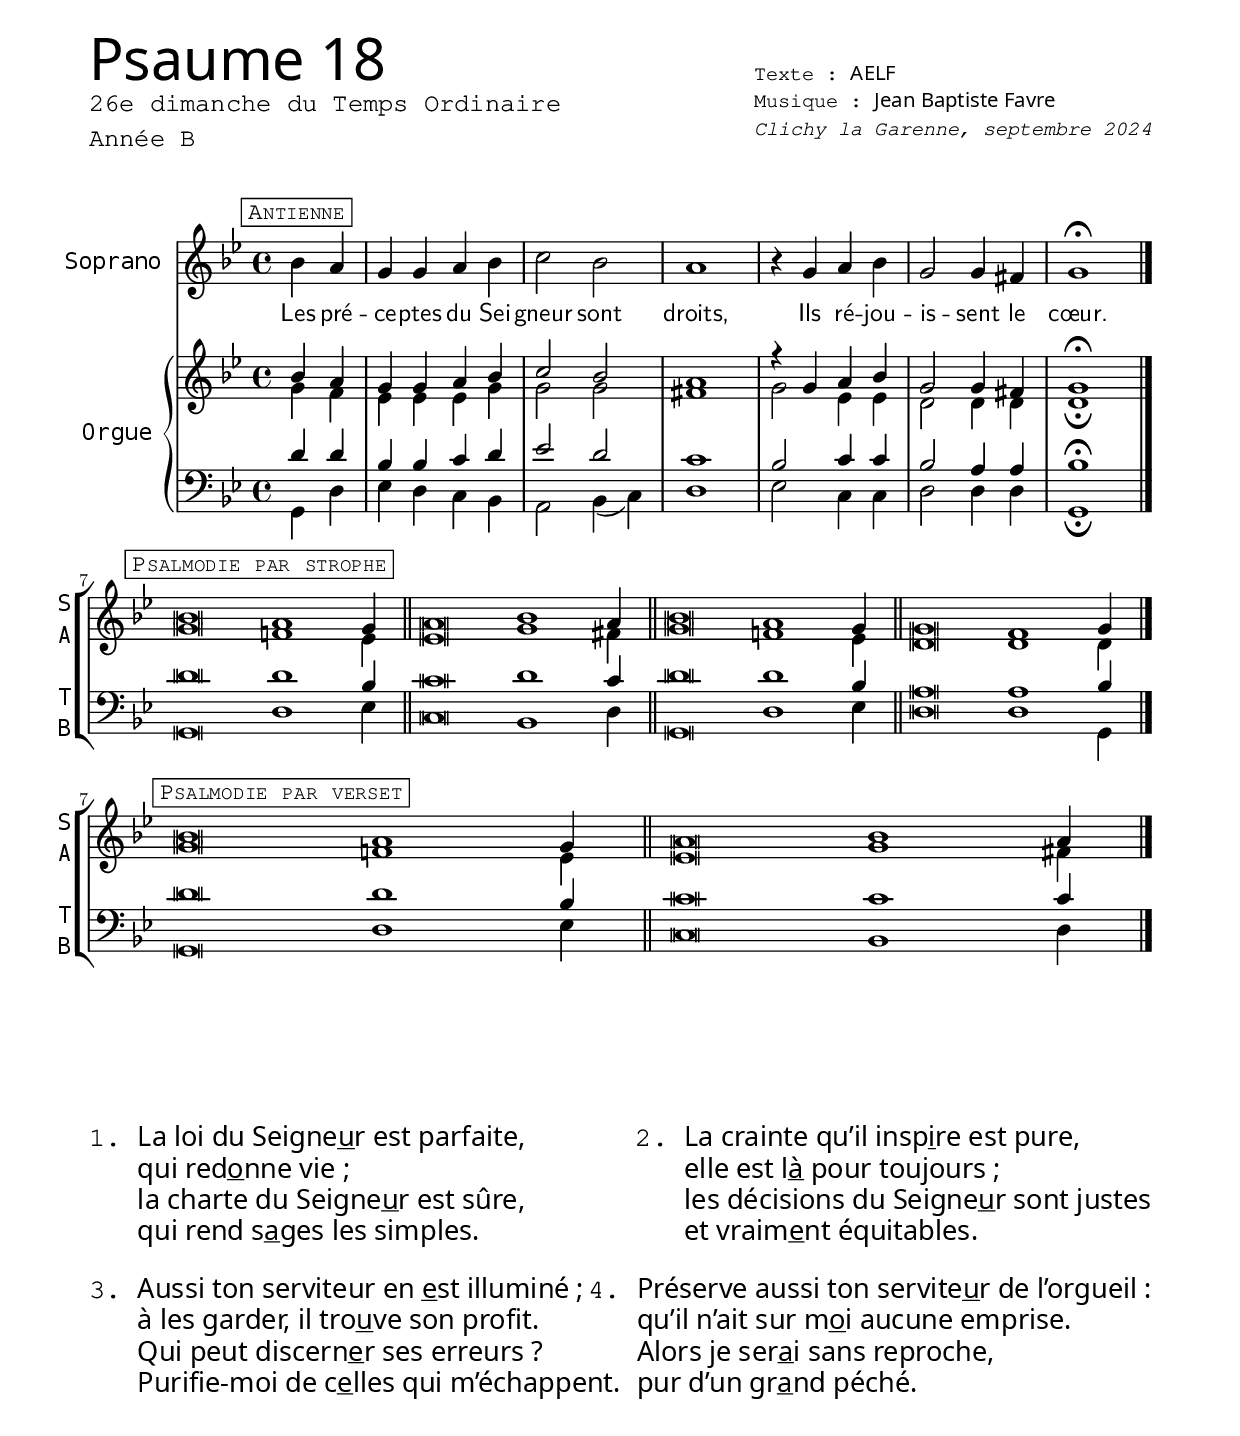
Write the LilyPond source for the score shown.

\version "2.18.2"
\language "english"
\include "../libs/commonFunctions.ily"

tempoVerseRallentando = {
  \set Score.tempoHideNote = ##t
  \tempo 4=60
}
tempoVerseAcelerando = {
  \set Score.tempoHideNote = ##t
  \tempo 2=120
}

scoreHeader = \header {
  title = "Psaume 18"
  subtitle = \markup { \column { "26e dimanche du Temps Ordinaire" "Année B" } }
  composer = "Jean Baptiste Favre"
  poet = "AELF"
  date = "Clichy la Garenne, septembre 2024"
}

global = {
  \time 4/4
  \key g \minor
}

%%%%%%%%%%%%%%%%%%%%%%%%%%%%%%
%%%%%%%%%% Antiphon %%%%%%%%%%
%%%%%%%%%%%%%%%%%%%%%%%%%%%%%%
antiphonMusicSoprano = \relative c'' {
   bf4 a g g a bf c2 bf a1
   r4 g4 a bf g2 g4 fs g1
  }

antiphonMusicAlto = \relative c'' {
  g4 f ef ef ef g g2 g fs1
  g2 ef4 ef  d2 d4 d d1
  }

antiphonMusicTenor =  \relative c' {
  d4 d bf bf c4 d ef2 d c1
  bf2 c4 c bf2 a4 a bf1
  }

antiphonMusicBass =  \relative c {
  g4 d' ef d c bf a2 bf4 (c) d1
  ef2 c4 c d2 d4 d g,1
  }

antiphonRythm = {
    \markCustom "Antienne"
    \partial 2 s2
    s1*6  \bar "|." \break
  }

antiphonLyrics = \lyricmode {
  Les pré -- ce -- ptes du Sei -- gneur sont droits,
  Ils ré -- jou -- is -- sent le cœur.
  }

antiphonLyricsSoprano = \antiphonLyrics
antiphonLyricsAlto = \antiphonLyrics
antiphonLyricsTenor = \antiphonLyrics
antiphonLyricsBass = \antiphonLyrics

%%%%%%%%%%%%%%%%%%%%%%%%%%%%%%%%%%%%%%%%%%%%%%
%%%%%%%%%%          Verses          %%%%%%%%%%
%%%%%%%%%%%%%%%%%%%%%%%%%%%%%%%%%%%%%%%%%%%%%%

% quand on a fini de rentrer la musique partout, on peut préciser
% (chez les Soprano uniquement!) les paramètres de tempo MIDI
% en utilisant \tAcce et \tRall

verseStropheRythm = {
  \accidentalStyle forget
  \once \override Score.RehearsalMark.break-align-symbols = #'(clef)
  \markCustom "Psalmodie par strophe" \cadenzaOn
  \tempoVerseAcelerando s\breve s1 \tempoVerseRallentando s4 \bar "||"
  \tempoVerseAcelerando s\breve s1 \tempoVerseRallentando s4 \bar "||"
  \tempoVerseAcelerando s\breve s1 \tempoVerseRallentando s4 \bar "||"
  \tempoVerseAcelerando s\breve s1 \tempoVerseRallentando s4 \bar "|." \break
  \markCustom "Psalmodie par verset"
  \tempoVerseAcelerando s\breve s1 \tempoVerseRallentando s4 \bar "||"
  \tempoVerseAcelerando s\breve s1 \tempoVerseRallentando s4 \bar "|." \break
}

verseStropheMusicSoprano = \relative c'' {
  bf\breve a1 g4
  a\breve bf1 a4
  bf\breve a1 g4
  g\breve f1 g4

  bf\breve a1 g4
  a\breve bf1 a4
  }

verseStropheMusicAlto = \relative c'' {
  g\breve f!1 ef4
  ef\breve g1 fs4
  g\breve f1 ef4
  d\breve d1 d4

  g\breve f!1 ef4
  ef\breve g1 fs4
  }

verseStropheMusicTenor = \relative c' {
  d\breve d1 bf4
  c\breve d1 c4
  d\breve d1 bf4
  a\breve a1 bf4

  d\breve d1 bf4
  c\breve c1 c4
  }

verseStropheMusicBass = \relative c {
  g\breve d'1 ef4
  c\breve bf1 d4
  g,\breve d'1 ef4
  d\breve d1 g,4

  g\breve d'1 ef4
  c\breve bf1 d4
  }

verseLyrics = \markuplist {
  \vspace #5
  \override #'(font-family . sans)
  \override #'(font-size . 1.5)
  \column {
    \fill-line {
      \left-column{
        \concat { \typewriter "1. " "La loi du Seigne" \underline u "r est parfaite,"}
        \concat { \typewriter "   " "qui red" \underline o "nne vie&nbsp;;"}
        \concat { \typewriter "   " "la charte du Seigne" \underline u "r est sûre,"}
        \concat { \typewriter "   " "qui rend s" \underline a "ges les simples."}
      }
      \hspace #1
      \left-column{
        \concat { \typewriter "2. " "La crainte qu’il insp" \underline i "re est pure,"}
        \concat { \typewriter "   " "elle est l" \underline à " pour toujours&nbsp;;"}
        \concat { \typewriter "   " "les décisions du Seigne" \underline u "r sont justes"}
        \concat { \typewriter "   " "et vraim" \underline e "nt équitables."}
      }
    }
    \vspace #1
    \fill-line{
      \left-column {
        \concat { \typewriter "3. " "Aussi ton serviteur en " \underline e "st illuminé&nbsp;;"}
        \concat { \typewriter "   " "à les garder, il tro" \underline u "ve son profit."}
        \concat { \typewriter "   " "Qui peut discern" \underline e "r ses erreurs&nbsp;?"}
        \concat { \typewriter "   " "Purifie-moi de c" \underline e "lles qui m’échappent."}
      }
      \hspace #1
      \left-column{
        \concat { \typewriter "4. " "Préserve aussi ton servite" \underline u "r de l’orgueil&nbsp;:"}
        \concat { \typewriter "   " "qu’il n’ait sur m" \underline o "i aucune emprise."}
        \concat { \typewriter "   " "Alors je ser" \underline a "i sans reproche,"}
        \concat { \typewriter "   " "pur d’un gr" \underline a "nd péché."}

      }
    }
  }
}

%%%%%%%%%%%%%%%%%%%%%%%%%%%%%%%%%%%%%%%%%%%%%%%%%%%%%%%%%%%%%%%%%%%%%
%%%%%%%%%%%%%%%%%%%          Draw score          %%%%%%%%%%%%%%%%%%%%
%%%%%%%%%%%%%%%%%%%%%%%%%%%%%%%%%%%%%%%%%%%%%%%%%%%%%%%%%%%%%%%%%%%%%
% Load Piano settings & layout
partition = {
  <<
    % Antienne à 4 voix mixtes
    %\include "../libs/layouts/commonAntiphonFourVoices.ily"
    \new ChoirStaff = "Antophon4Voices" <<
      \new Staff = "AntiphonSopranoStaff" <<
        \once \override Staff.VerticalAxisGroup.remove-first = ##t
        \set Staff.instrumentName = "Soprano"
        \clef "treble"
        \new Dynamics \antiphonRythm
        \new Voice = "antiphonSoprano" { \global \antiphonMusicSoprano \fermata }
        \new Lyrics \lyricsto "antiphonSoprano" { \antiphonLyricsSoprano }
      >>
    >>
    \new PianoStaff
    <<
      \set PianoStaff.instrumentName = #"Orgue"
      \new Staff <<
        \set Staff.printPartCombineTexts = ##f
        \once \override Staff.VerticalAxisGroup.remove-first = ##t
        \clef treble
        \new Voice = "soprani" {\global \voiceOne \antiphonMusicSoprano \fermata }
        \new Voice = "alti" {\global \voiceTwo \antiphonMusicAlto \fermata }
      >>
      \new Staff <<
        \set Staff.printPartCombineTexts = ##f
        \once \override Staff.VerticalAxisGroup.remove-first = ##t
        \clef bass
        \new Voice = "tenors" {\global \voiceThree \antiphonMusicTenor \fermata }
        \new Voice = "bass" {\global \voiceFour \antiphonMusicBass \fermata }
      >>
    >>
    \new ChoirStaff = "versePsalmody"
    <<
      \new Staff = "verseSopranoAlto" <<
        \set Staff.shortInstrumentName = \markup { \right-column { "S" "A" } }
        \once \override Staff.VerticalAxisGroup.remove-first = ##t
        \global
        \clef treble
        \new Dynamics { \silence \antiphonMusicSoprano \verseStropheRythm }
        \new Voice = "verseSoprano" << \voiceOne {\silence \antiphonMusicSoprano  \verseStropheMusicSoprano } >>
        \new Voice = "verseAlto" << \voiceTwo {\silence \antiphonMusicSoprano  \verseStropheMusicAlto } >>
      >>
      \new Staff = "verseTenorBass" <<
        \set Staff.shortInstrumentName = \markup { \right-column { "T" "B" } }
        \once \override Staff.VerticalAxisGroup.remove-first = ##t
        \global
        \clef bass
        \new Dynamics {\silence \antiphonMusicSoprano \verseStropheRythm}
        \new Voice = "verseTenor" << \voiceOne {\silence \antiphonMusicSoprano  \verseStropheMusicTenor } >>
        \new Voice = "verseBass" << \voiceTwo {\silence \antiphonMusicSoprano  \verseStropheMusicBass } >>
      >>
    >>
  >>
}
%%%%%%%%%%%%% PARTITION VISUELLE %%%%%%%%%%%%%
% PDF output
\paper {
  top-margin = 1.5\cm
  bottom-margin = 1.5\cm
  left-margin = 1.5\cm
  right-margin = 1.5\cm
  markup-system-spacing = #'((basic-distance . 10)
     (minimum-distance . 10)
     (padding . 5)
     (stretchability . 5))
  #(define fonts
    (set-global-fonts
     #:music "emmentaler"
     #:brace "emmentaler"
     #:roman "Latin Modern Roman"
     #:sans "Cantarell"
  ))
  #(include-special-characters)
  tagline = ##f
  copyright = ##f
  scoreTitleMarkup = \markup \columns {
    \fill-line {
      \column {
        \line {
          \left-column {
            \fontsize #8 \sans \fromproperty #'header:title
            \fontsize #1 \typewriter \fromproperty #'header:subtitle
          }
        }
      }
      \column {
        \line {
          \fontsize #-1
          \left-column {
            \line { \concat { \typewriter "Texte&nbsp;: " \sans \fromproperty #'header:poet \bold " " } }
            \line { \concat { \typewriter "Musique&nbsp;: " \sans \fromproperty #'header:composer \bold " " } }
            \typewriter \italic \fromproperty #'header:date
          }
        }
      }
    }
  }
}

\score {
  \partition
  \layout {
      ragged-last = ##f
      \context {
          \Staff
          \RemoveEmptyStaves
          \override NoteHead.style = #'altdefault
          \override InstrumentName.font-name = #"Monospace Regular"
      }
      \context {
          \PianoStaff
          \RemoveEmptyStaves
          \override NoteHead.style = #'altdefault
          \override InstrumentName.font-name = #"Monospace Regular"
      }
      \context {
          \ChoirStaff
          \RemoveEmptyStaves
          \override NoteHead.style = #'altdefault
          \override InstrumentName.font-name = #"Monospace Regular"
      }
      \override LyricText.font-name = #"Latin Modern Sans"
      \override Score.RehearsalMark.font-family = #'typewriter
  }
  \scoreHeader
}
\verseLyrics